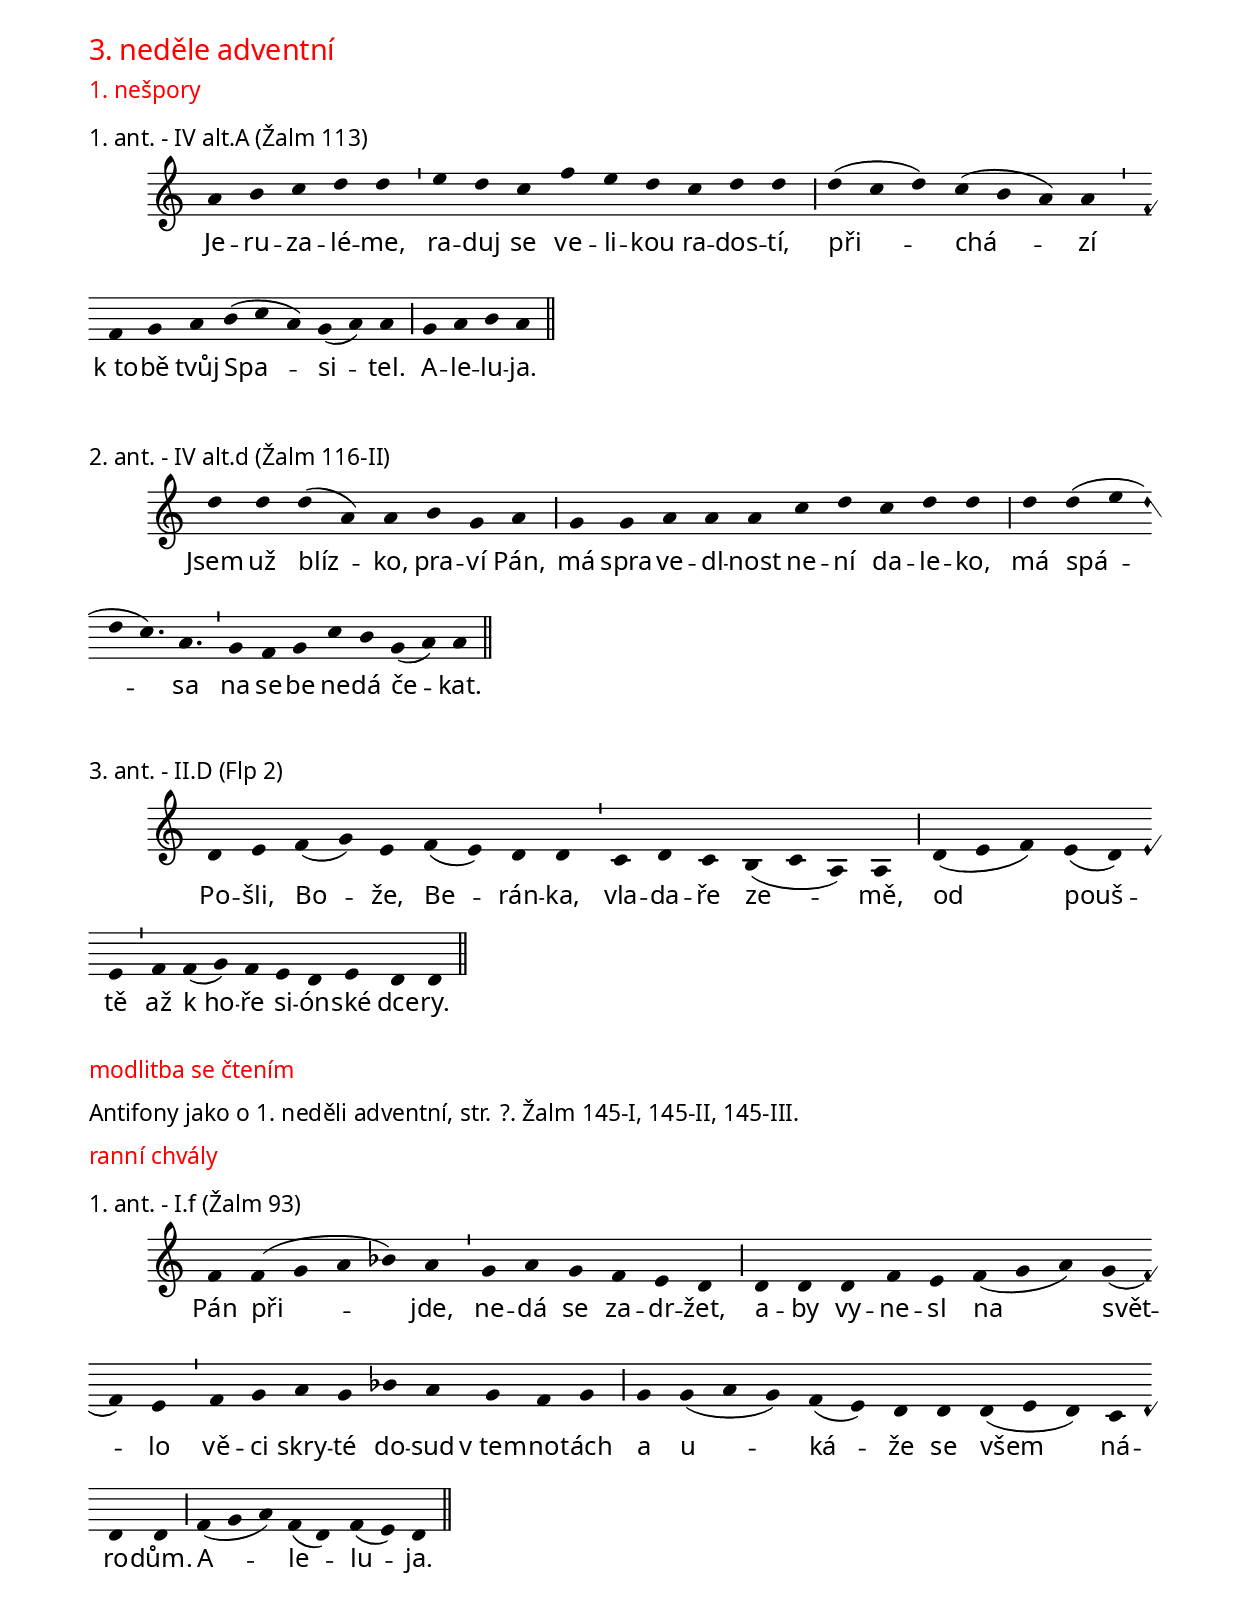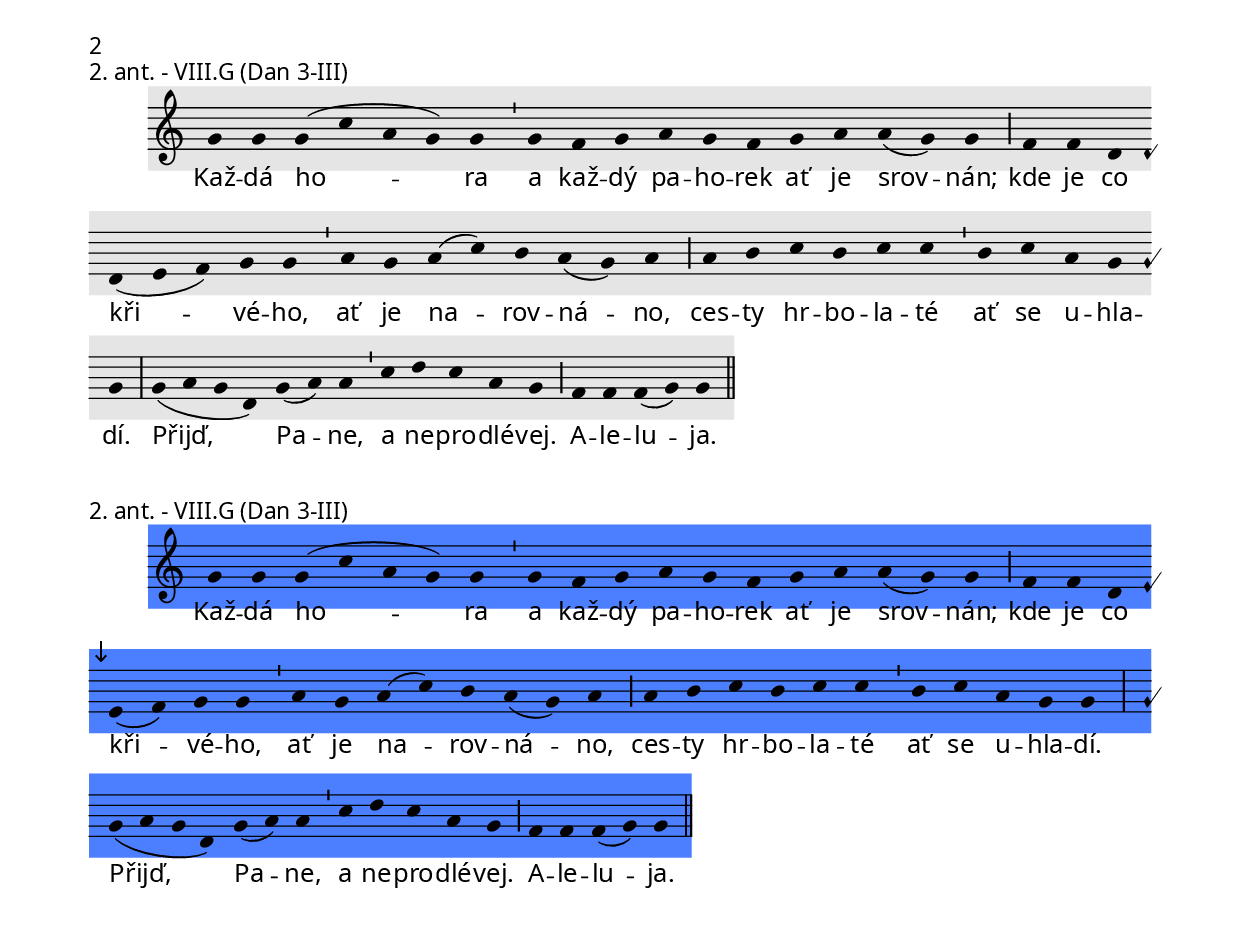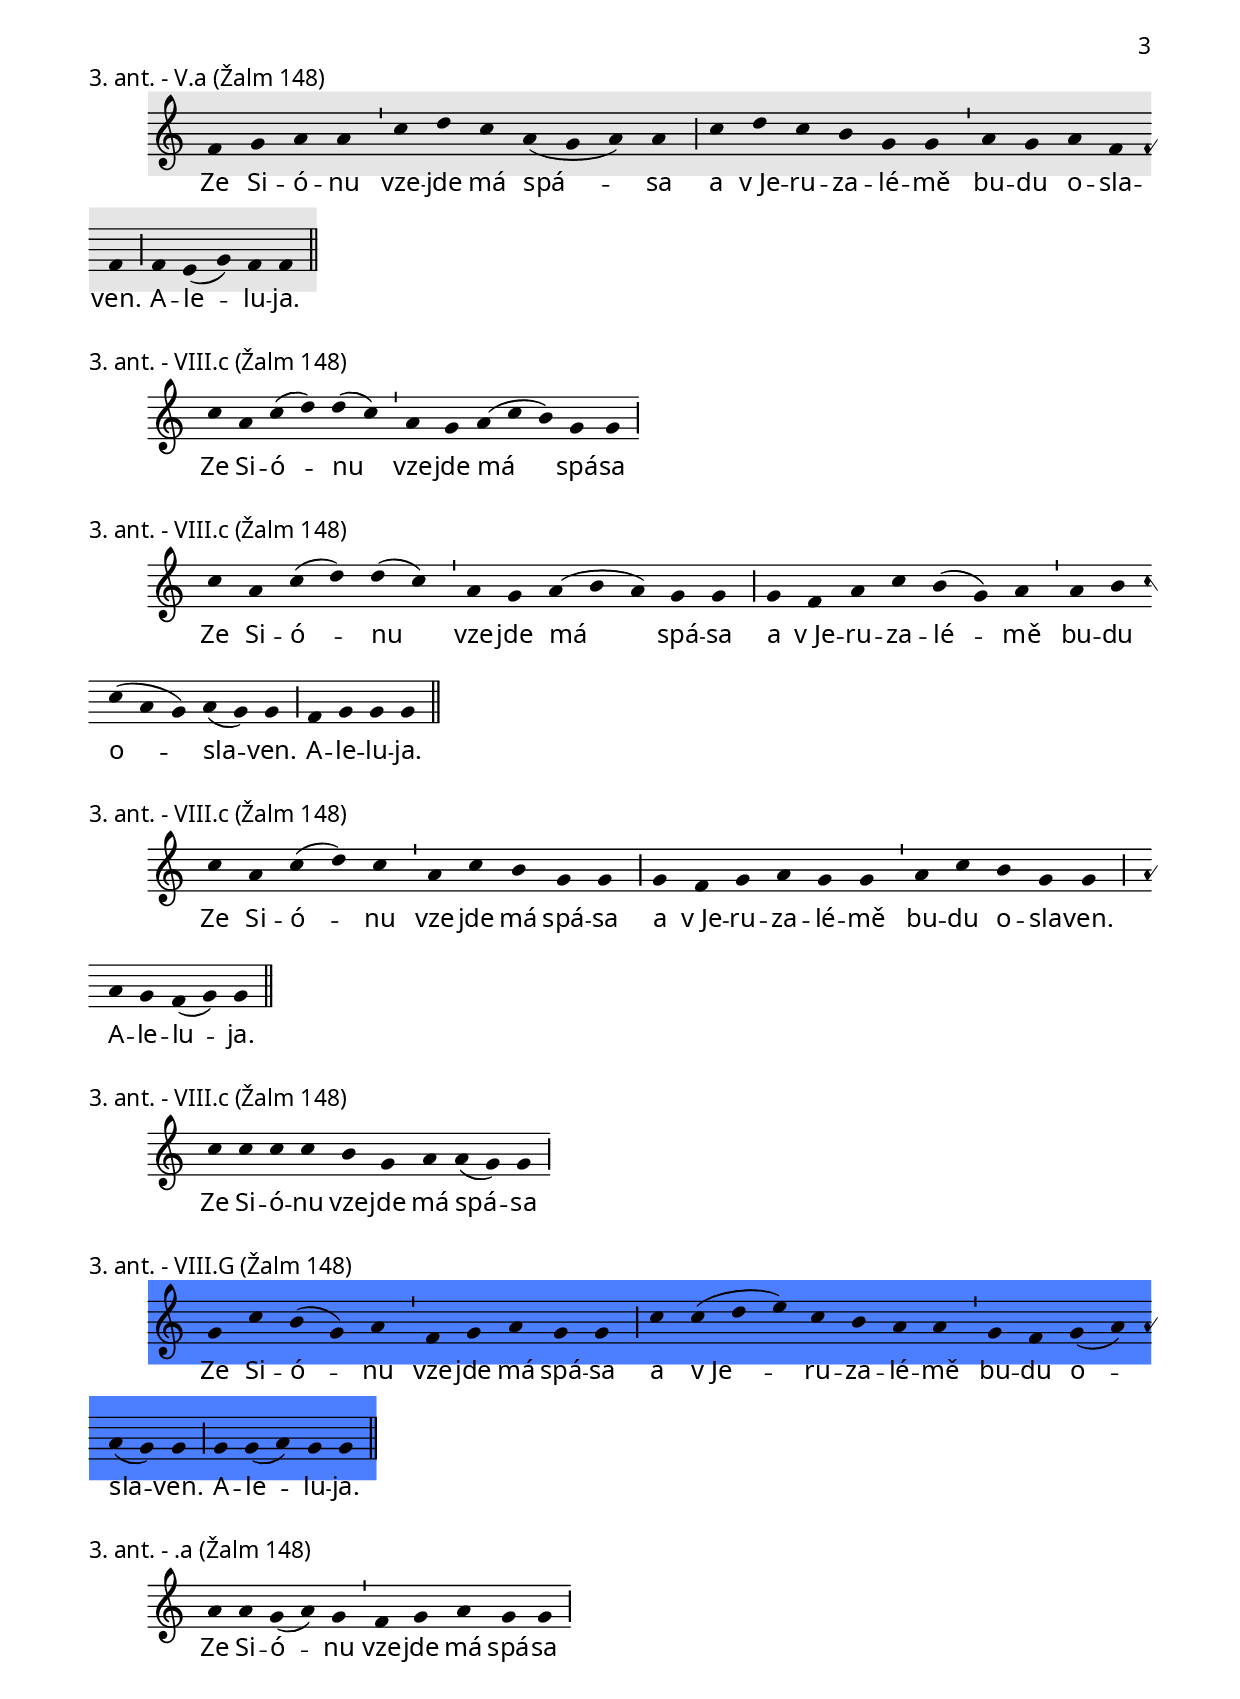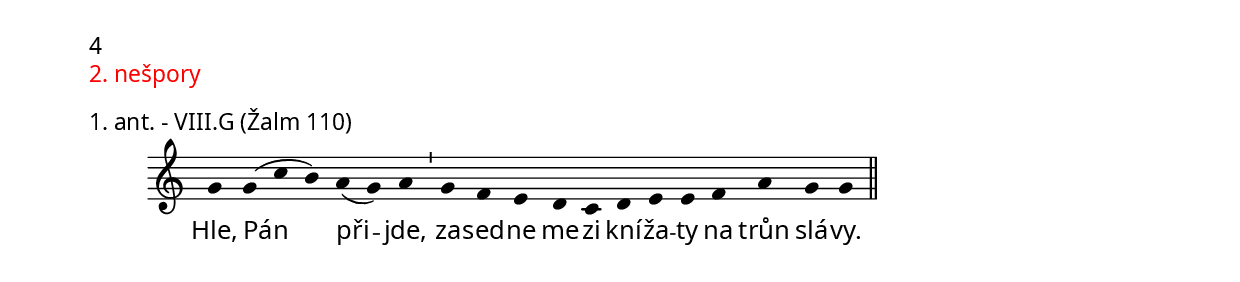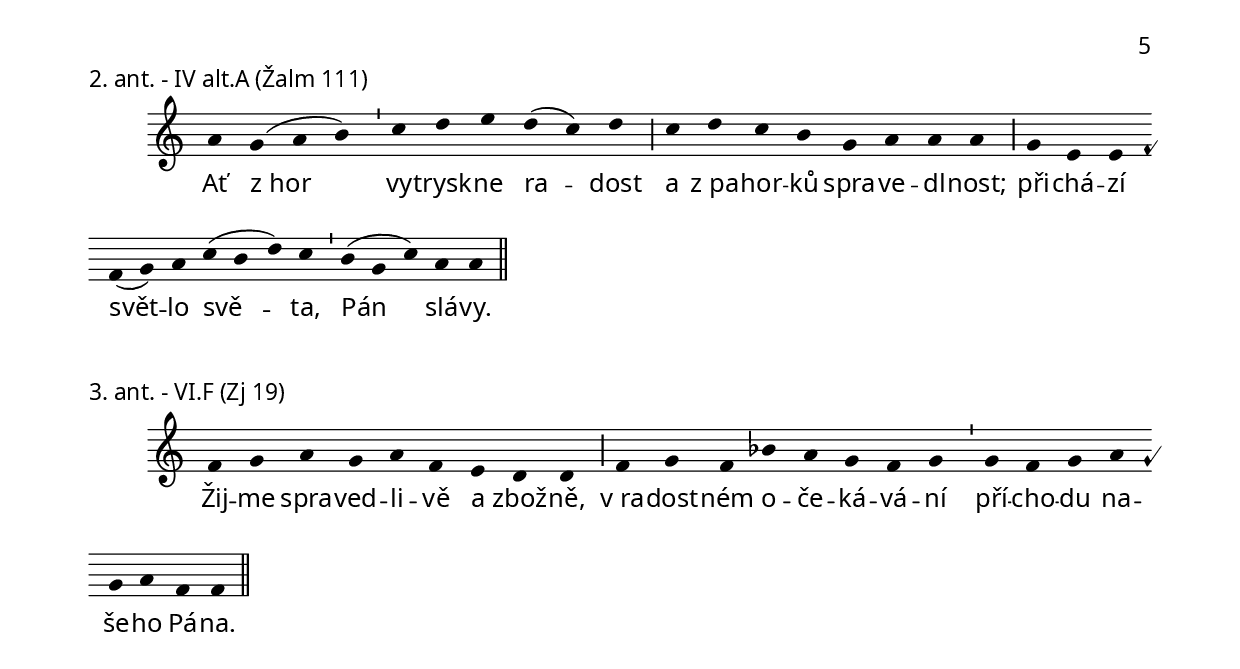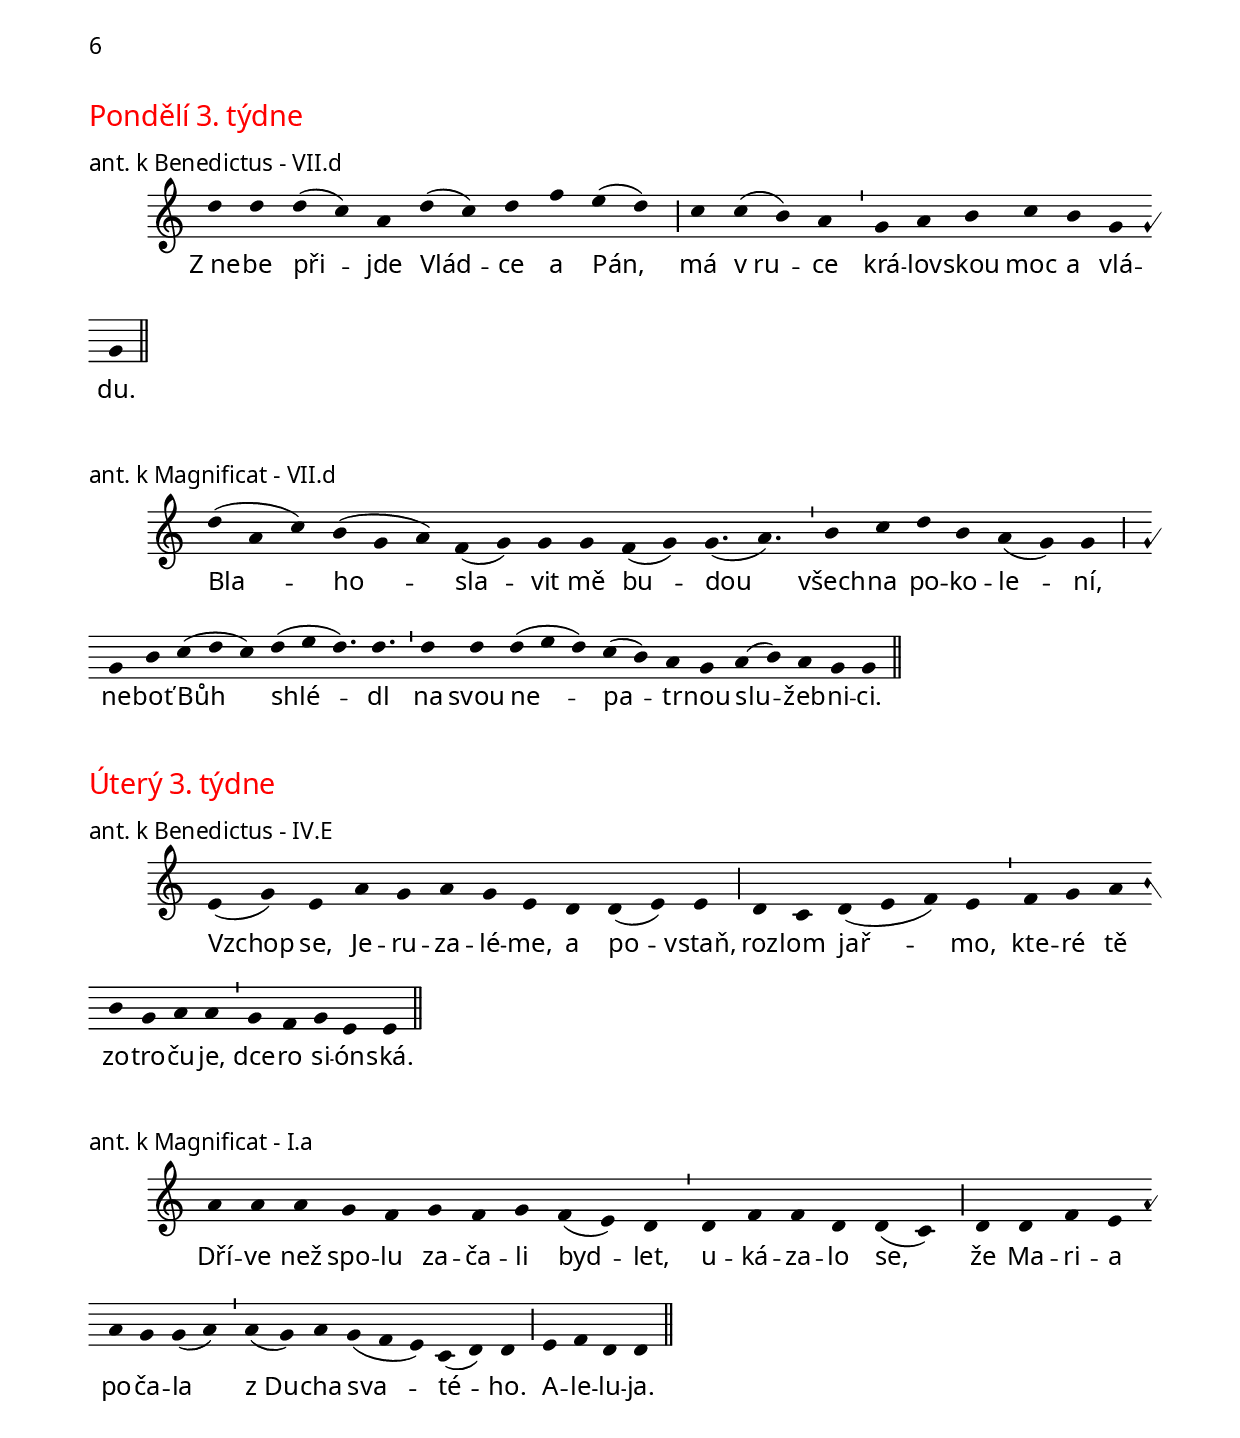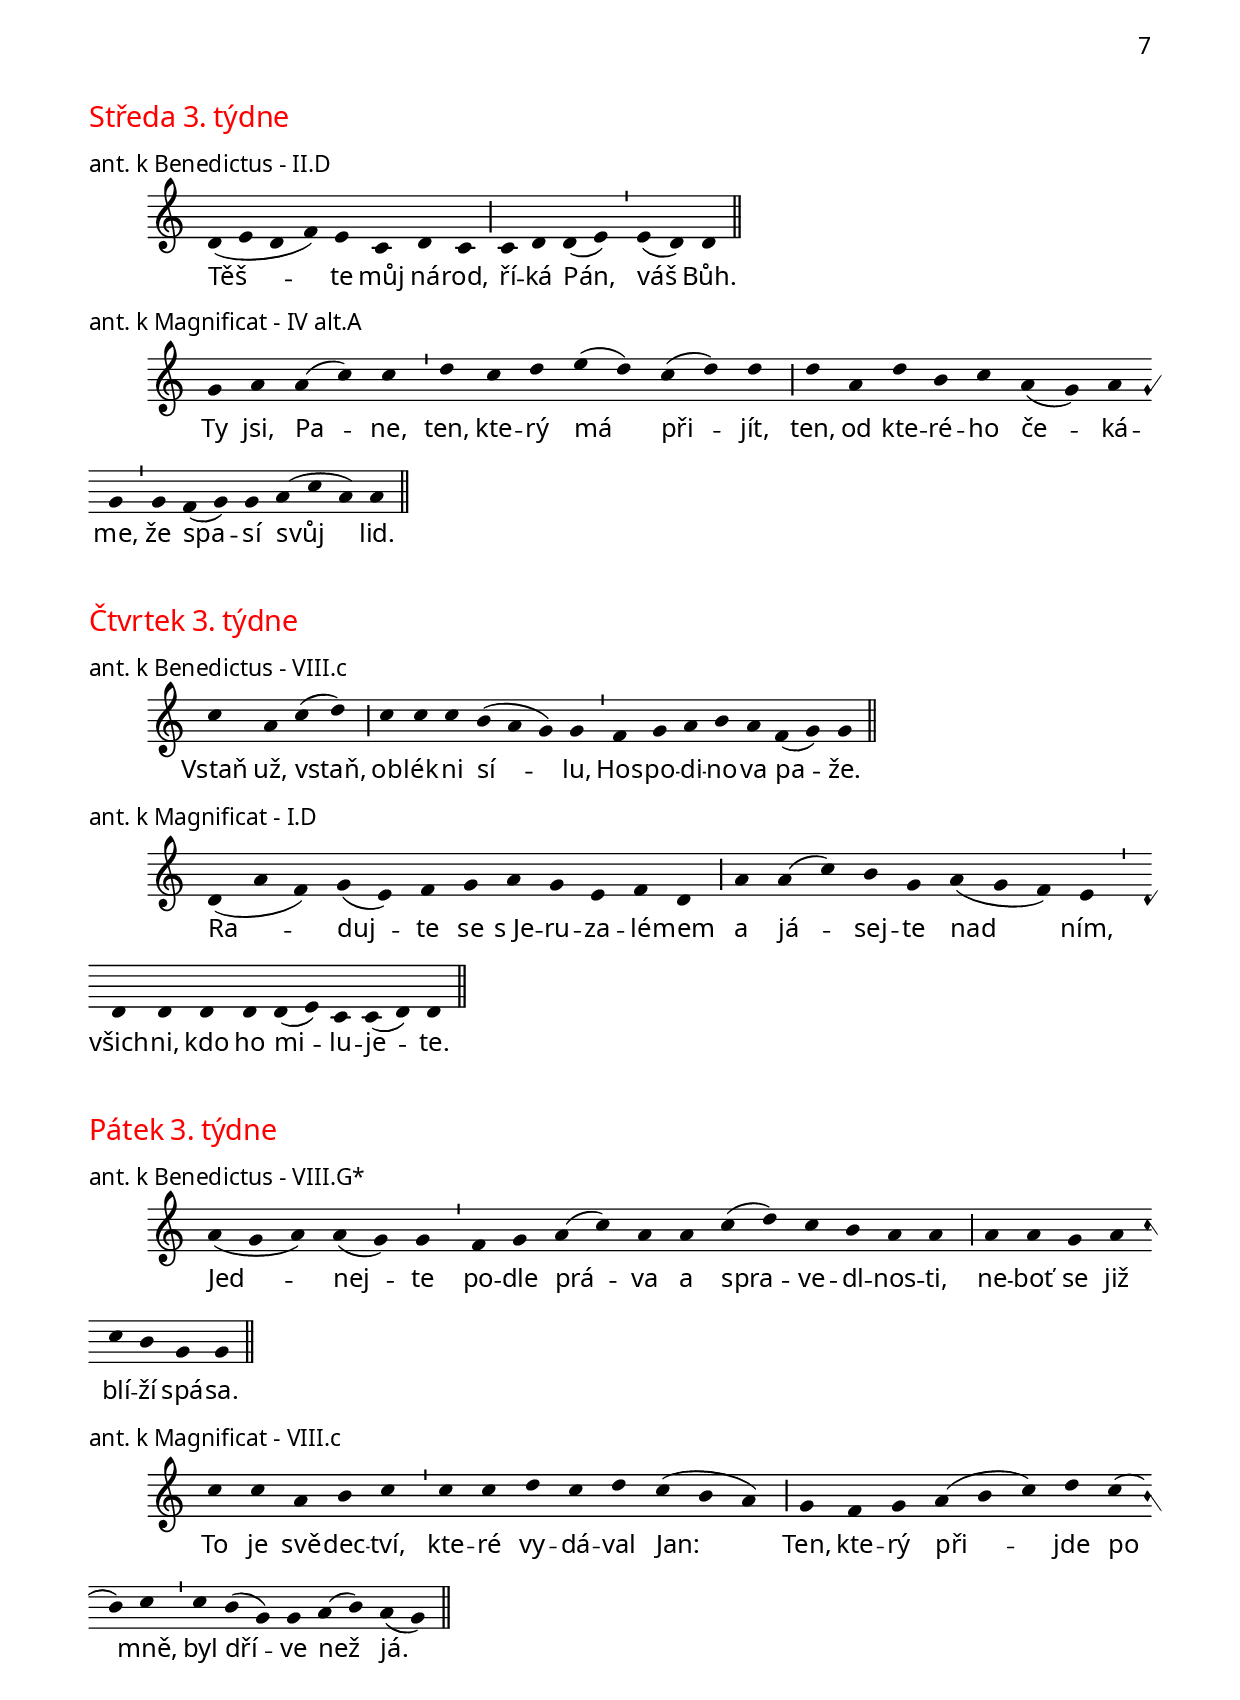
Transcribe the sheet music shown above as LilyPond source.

\include "../spolecne.ly"

\markup {\nadpisDen {3. neděle adventní}}

\markup {\nadpisHodinka {"1. nešpory"}}

\score {
  \relative c'' {
    \choralniRezim
    a4 b c d d \barMin
    e d c f e d c d d \barMaior
    d( c d) c( b a) a \barMin f g a b( c a) g( a) a \barMaior
    g a b a \barFinalis
  }
  \addlyrics {
    Je -- ru -- za -- lé -- me,
    ra -- duj se ve -- li -- kou ra -- dos -- tí,
    při -- chá -- zí k_to -- bě tvůj Spa -- si -- tel.
    A -- le -- lu -- ja.
  }
  \header {
    quid = "1. ant."
    modus = "IV alt"
    differentia = "A"
    psalmus = "Žalm 113"
    id = "ne-1ne-a1"
    piece = \markup {\sestavTitulek}
  }
}

\score {
  \relative c'' {
    \choralniRezim
    d4 d d( a) a b g a \barMaior
    g g a a a c d c d d \barMaior
    d d( e d c4.) a \barMin g4 f g c b g( a) a \barFinalis
  }
  \addlyrics {
    Jsem už blíz -- ko, pra -- ví Pán,
    má spra -- ve -- dl -- nost ne -- ní da -- le -- ko,
    má spá -- sa na se -- be ne -- dá če -- kat.
  }
  \header {
    quid = "2. ant."
    modus = "IV alt"
    differentia = "d"
    psalmus = "Žalm 116-II"
    id = "ne-1ne-a2"
    piece = \markup {\sestavTitulek}
  }
}

\score {
  \relative c' {
    \choralniRezim
    d4 e f( g) e f( e) d d \barMin
    c d c b( c a) a \barMaior
    d( e f) e( d) e \barMin f f( g) f e d e d d \barFinalis
  }
  \addlyrics {
    Po -- šli, Bo -- že, Be -- rán -- ka,
    vla -- da -- ře ze -- mě,
    od pouš -- tě až k_ho -- ře si -- ón -- ské dce -- ry.
  }
  \header {
    quid = "3. ant."
    modus = "II"
    differentia = "D"
    psalmus = "Flp 2"
    id = "ne-1ne-a3"
    piece = \markup {\sestavTitulek}
  }
}

\markup {\nadpisHodinka {"modlitba se čtením"}}

\markup\justify{
  Antifony jako o 1. neděli adventní,
  str. \concat{\page-ref #'adventNedeleIcteni "0" "?" . }
  Žalm 145-I, 145-II, 145-III.
}

\markup {\nadpisHodinka {"ranní chvály"}}

\score {
  \relative c' {
    \choralniRezim
    f4 f( g a bes) a \barMin g a g f e d \barMaior
    d d d f e f( g a) g( f) e \barMin
    f g a g bes a g f g \barMaior
    g g( a g) f( e) d d d( e d) c d d \barMaior
    f( g a) f( d) f( e) d \barFinalis
  }
  \addlyrics {
    Pán při -- jde, ne -- dá se za -- dr -- žet,
    a -- by vy -- ne -- sl na svět -- lo
    vě -- ci skry -- té do -- sud v_tem -- no -- tách
    a u -- ká -- že se všem ná -- ro -- dům.
    A -- le -- lu -- ja.
  }
  \header {
    quid = "1. ant."
    modus = "I"
    differentia = "f"
    psalmus = "Žalm 93"
    id = "ne-rch-a1"
    piece = \markup {\sestavTitulek}
  }
}

\pageBreak

\score {
  \relative c'' {
    \zvyraznovacSedy
    \choralniRezim
    g4 g g( c a g) g \barMin g f g a g f g a a( g) g \barMaior
    f f d d( e f) g g \barMin a g a( c) b a( g) a \barMaior
    a b c b c c \barMin b c a g g \barMax
    g( a g d) g( a) a \barMin c d c a g \barMaior
    f f f( g) g \barFinalis
  }
  \addlyrics {
    Kaž -- dá ho -- ra a kaž -- dý pa -- ho -- rek ať je srov -- nán;
    kde je co kři -- vé -- ho, ať je na -- rov -- ná -- no,
    ces -- ty hr -- bo -- la -- té ať se u -- hla -- dí.
    Přijď, Pa -- ne, a ne -- pro -- dlé -- vej.
    A -- le -- lu -- ja.
  }
  \header {
    quid = "2. ant."
    modus = "VIII"
    differentia = "G"
    psalmus = "Dan 3-III"
    placet = "_křivého_ by stačilo ef g g nebo podobně"
    id = "ne-rch-a2"
    piece = \markup {\sestavTitulek}
  }
}

\score {
  \relative c'' {
    \zvyraznovacModry
    \choralniRezim
    g4 g g( c a g) g \barMin g f g a g f g a a( g) g \barMaior
    f f d \mark\sipka e( f) g g \barMin a g a( c) b a( g) a \barMaior
    a b c b c c \barMin b c a g g \barMax
    g( a g d) g( a) a \barMin c d c a g \barMaior
    f f f( g) g \barFinalis
  }
  \addlyrics {
    Kaž -- dá ho -- ra a kaž -- dý pa -- ho -- rek ať je srov -- nán;
    kde je co kři -- vé -- ho, ať je na -- rov -- ná -- no,
    ces -- ty hr -- bo -- la -- té ať se u -- hla -- dí.
    Přijď, Pa -- ne, a ne -- pro -- dlé -- vej.
    A -- le -- lu -- ja.
  }
  \header {
    quid = "2. ant."
    modus = "VIII"
    differentia = "G"
    psalmus = "Dan 3-III"
    id = "ne-rch-a2"
    piece = \markup {\sestavTitulek}
  }
}

\pageBreak

\score {
  \relative c' {
    \zvyraznovacSedy
    \choralniRezim
    f4 g a a \barMin c d c a( g a) a \barMaior
    c d c b g g \barMin a g a f f \barMaior
    f e( g) f f \barFinalis
  }
  \addlyrics {
    Ze Si -- ó -- nu vze -- jde má spá -- sa
    a v_Je -- ru -- za -- lé -- mě bu -- du o -- sla -- ven.
    A -- le -- lu -- ja.
  }
  \header {
    quid = "3. ant."
    modus = "V"
    differentia = "a"
    psalmus = "Žalm 148"
    placet = "asi by šla lépe"
    id = "ne-rch-a3"
    piece = \markup {\sestavTitulek}
  }
}

\score {
  \relative c'' {
    \choralniRezim
    c4 a c( d) d( c) \barMin a g a( c b) g g \barMaior
    
  }
  \addlyrics {
    Ze Si -- ó -- nu vze -- jde má spá -- sa
    a v_Je -- ru -- za -- lé -- mě bu -- du o -- sla -- ven.
    A -- le -- lu -- ja.
  }
  \header {
    quid = "3. ant."
    modus = "VIII"
    differentia = "c"
    psalmus = "Žalm 148"
    id = "ne-rch-a3"
    piece = \markup {\sestavTitulek}
  }
}

\score {
  \relative c'' {
    \choralniRezim
    c4 a c( d) d( c) \barMin a g a( b a) g g \barMaior
    g f a c b( g) a \barMin a b c( a g) a( g) g \barMaior
    f g g g \barFinalis
  }
  \addlyrics {
    Ze Si -- ó -- nu vze -- jde má spá -- sa
    a v_Je -- ru -- za -- lé -- mě bu -- du o -- sla -- ven.
    A -- le -- lu -- ja.
  }
  \header {
    quid = "3. ant."
    modus = "VIII"
    differentia = "c"
    psalmus = "Žalm 148"
    id = "ne-rch-a3"
    piece = \markup {\sestavTitulek}
  }
}

\score {
  \relative c'' {
    \choralniRezim
    c4 a c( d) c \barMin a c b g g \barMaior
    g f g a g g \barMin a c b g g \barMaior
    a g f( g) g \barFinalis
  }
  \addlyrics {
    Ze Si -- ó -- nu vze -- jde má spá -- sa
    a v_Je -- ru -- za -- lé -- mě bu -- du o -- sla -- ven.
    A -- le -- lu -- ja.
  }
  \header {
    quid = "3. ant."
    modus = "VIII"
    differentia = "c"
    psalmus = "Žalm 148"
    id = "ne-rch-a3"
    piece = \markup {\sestavTitulek}
  }
}

\score {
  \relative c'' {
    \choralniRezim
    c4 c c c b g a a( g) g \barMaior
    
  }
  \addlyrics {
    Ze Si -- ó -- nu vze -- jde má spá -- sa
    a v_Je -- ru -- za -- lé -- mě bu -- du o -- sla -- ven.
    A -- le -- lu -- ja.
  }
  \header {
    quid = "3. ant."
    modus = "VIII"
    differentia = "c"
    psalmus = "Žalm 148"
    id = "ne-rch-a3"
    piece = \markup {\sestavTitulek}
  }
}

\score {
  \relative c'' {
    \zvyraznovacModry
    \choralniRezim
    g4 c b( g) a \barMin f g a g g \barMaior
    c c( d e) c b a a \barMin g f g( a) a( g) g \barMaior
    g g( a) g g \barFinalis
  }
  \addlyrics {
    Ze Si -- ó -- nu vze -- jde má spá -- sa
    a v_Je -- ru -- za -- lé -- mě bu -- du o -- sla -- ven.
    A -- le -- lu -- ja.
  }
  \header {
    quid = "3. ant."
    modus = "VIII"
    differentia = "G"
    psalmus = "Žalm 148"
    id = "ne-rch-a3"
    piece = \markup {\sestavTitulek}
  }
}

\score {
  \relative c'' {
    \choralniRezim
    a4 a g( a) g \barMin f g a g g \barMaior
    
  }
  \addlyrics {
    Ze Si -- ó -- nu vze -- jde má spá -- sa
    a v_Je -- ru -- za -- lé -- mě bu -- du o -- sla -- ven.
    A -- le -- lu -- ja.
  }
  \header {
    quid = "3. ant."
    modus = ""
    differentia = "a"
    psalmus = "Žalm 148"
    id = "ne-rch-a3"
    piece = \markup {\sestavTitulek}
  }
}

\pageBreak

\markup {\nadpisHodinka {"2. nešpory"}}

\score {
  \relative c'' {
    \choralniRezim
    g4 g( c b) a( g) a \barMin
    g f e d c d e e f a g g \barFinalis
  }
  \addlyrics {
    Hle, Pán při -- jde,
    za -- sed -- ne me -- zi kní -- ža -- ty na trůn slá -- vy.
  }
  \header {
    quid = "1. ant."
    modus = "VIII"
    differentia = "G"
    psalmus = "Žalm 110"
    placet = "druhá část není hezká a zbytečně zvětšuje rozsah"
    id = "ne-2ne-a1"
    piece = \markup {\sestavTitulek}
  }
}

\pageBreak

\score {
  \relative c'' {
    \choralniRezim
    a4 g( a b) \barMin c d e d( c) d \barMaior
    c d c b g a a a \barMaior
    g e e f( g) a c( b d) c \barMin b( g c) a a \barFinalis
  }
  \addlyrics {
    Ať z_hor vy -- trysk -- ne ra -- dost
    a z_pa -- hor -- ků spra -- ve -- dl -- nost;
    při -- chá -- zí svět -- lo svě -- ta, Pán slá -- vy.
  }
  \header {
    quid = "2. ant."
    modus = "IV alt"
    differentia = "A"
    psalmus = "Žalm 111"
    id = "ne-2ne-a2"
    piece = \markup {\sestavTitulek}
  }
}

\score {
  \relative c' {
    \choralniRezim
    f4 g a g a f e d d \barMaior
    f g f bes a g f g \barMin
    g f g a g a f f \barFinalis
  }
  \addlyrics {
    Žij -- me spra -- ved -- li -- vě a zbož -- ně,
    % a přitom očekávejme v blažené naději % ne, to zní hrozně; to bych se styděl i vyslovit - natož pro to hledat nápěv...
    % pří -- chod na -- še -- ho Pá -- na.
    v_ra -- dost -- ném o -- če -- ká -- vá -- ní
    pří -- cho -- du na -- še -- ho Pá -- na.
  }
  \header {
    quid = "3. ant."
    modus = "VI"
    differentia = "F"
    psalmus = "Zj 19"
    placet = "s tou si alespoň zkusit trochu pohrát"
    id = "ne-2ne-a3"
    piece = \markup {\sestavTitulek}
  }
}

\pageBreak

\markup {\nadpisDen {Pondělí 3. týdne}}

\score {
  \relative c'' {
    \choralniRezim
    d4 d d( c) a d( c) d f e( d) \barMaior
    c c( b) a \barMin g a b c b g g \barFinalis
  }
  \addlyrics {
    Z_ne -- be při -- jde Vlád -- ce a Pán,
    má v_ru -- ce krá -- lov -- skou moc a vlá -- du.
  }
  \header {
    quid = "ant. k Benedictus"
    modus = "VII"
    differentia = "d"
    psalmus = ""
    id = ""
    piece = \markup {\sestavTitulekBezZalmu}
  }
}

\score {
  \relative c'' {
    \choralniRezim
    d4( a c) b( g a) f( g) g g f( g) g4.( a) \barMin
    b4 c d b a( g) g \barMaior
    g b c( d c) d( e d4.) d \barMin
    d4 d d( e d) c( b) a g a( b) a g g \barFinalis
  }
  \addlyrics {
    Bla -- ho -- sla -- vit mě bu -- dou
    všech -- na po -- ko -- le -- ní,
    ne -- boť Bůh shlé -- dl
    na svou ne -- pa -- tr -- nou slu -- žeb -- ni -- ci.
  }
  \header {
    quid = "ant. k Magnificat"
    modus = "VII"
    differentia = "d"
    psalmus = "Magnificat"
    id = ""
    fons = "mariánské commune, 1. nešp., k Magnificat; bez aleluja"
    fial = "fial://commune/commune_maria.ly#1ne-amag2?-aleluja"
    piece = \markup {\sestavTitulekBezZalmu}
  }
}

\markup {\nadpisDen {Úterý 3. týdne}}

\score {
  \relative c' {
    \choralniRezim
    e4( g) e a g a g e d d( e) e \barMaior
    d c d( e f) e \barMin f g a b g a a \barMin
    g f g e e \barFinalis
  }
  \addlyrics {
    Vzchop se, Je -- ru -- za -- lé -- me, a po -- vstaň,
    roz -- lom jař -- mo, kte -- ré tě zo -- tro -- ču -- je,
    dce -- ro si -- ón -- ská.
  }
  \header {
    quid = "ant. k Benedictus"
    modus = "IV"
    differentia = "E"
    psalmus = ""
    id = ""
    piece = \markup {\sestavTitulekBezZalmu}
  }
}

%{
  % tak, jak je, ta melodie nedrzi pohromade, ale nechci ji ztratit.
\score {
  \relative c' {
    \choralniRezim
    d4( e) e e e e f e d e d \barMin
    c d c( b) a b \barMaior
    c d( e) f e d( g) g( f) e \barMin
    f f e( f) d c \barMin d f e( d) d \barFinalis
  }
  \addlyrics {
    Dří -- ve než spo -- lu za -- ča -- li byd -- let,
    u -- ká -- za -- lo se,
    že Ma -- ri -- a po -- ča -- la
    z_Du -- cha sva -- té -- ho.
    A -- le -- lu -- ja.
  }
  \header {
    quid = "ant. k Magnificat"
    modus = "II"
    differentia = "D"
    psalmus = ""
    id = ""
    piece = \markup {\sestavTitulekBezZalmu}
  }
}
%}

\score {
  \relative c'' {
    \choralniRezim
    a4 a a g f g f g f( e) d \barMin
    d f f d d( c) \barMaior
    d d f e a g g( a) \barMin
    a( g) a g( f e) c( d) d \barMaior
    e f d d \barFinalis
  }
  \addlyrics {
    Dří -- ve než spo -- lu za -- ča -- li byd -- let,
    u -- ká -- za -- lo se,
    že Ma -- ri -- a po -- ča -- la
    z_Du -- cha sva -- té -- ho.
    A -- le -- lu -- ja.
  }
  \header {
    quid = "ant. k Magnificat"
    modus = "I"
    differentia = "a"
    psalmus = ""
    id = ""
    piece = \markup {\sestavTitulekBezZalmu}
  }
}

\pageBreak % ZLOM

\markup {\nadpisDen {Středa 3. týdne}}

\score {
  \relative c' {
    \choralniRezim
    d( e d f) e c d c \barMaior
    c d d( e) \barMin e( d) d \barFinalis
  }
  \addlyrics {
    Těš -- te můj ná -- rod,
    ří -- ká Pán, váš Bůh.
  }
  \header {
    quid = "ant. k Benedictus"
    modus = "II"
    differentia = "D"
    psalmus = ""
    id = ""
    piece = \markup {\sestavTitulekBezZalmu}
  }
}

\score {
  \relative c'' {
    \choralniRezim
    g4 a a( c) c \barMin d c d e( d) c( d) d \barMaior
    d4 a d b c a( g) a g \barMin g f( g) g a( c a) a \barFinalis
  }
  \addlyrics {
    Ty jsi, Pa -- ne, ten, kte -- rý má při -- jít,
    ten, od kte -- ré -- ho če -- ká -- me, že spa -- sí svůj lid.
  }
  \header {
    quid = "ant. k Magnificat"
    modus = "IV alt"
    differentia = "A"
    psalmus = ""
    id = ""
    fons = "jeden ze stereotypních grego nápěvů"
    piece = \markup {\sestavTitulekBezZalmu}
  }
}

\markup {\nadpisDen {Čtvrtek 3. týdne}}

\score {
  \relative c'' {
    \choralniRezim
    c4 a c( d) \barMaior
    c c c b( a g) g \barMin f g a b a f( g) g \barFinalis
  }
  \addlyrics {
    Vstaň už, vstaň,
    ob -- lék -- ni sí -- lu, Hos -- po -- di -- no -- va pa -- že.
  }
  \header {
    quid = "ant. k Benedictus"
    modus = "VIII"
    differentia = "c"
    psalmus = ""
    id = ""
    piece = \markup {\sestavTitulekBezZalmu}
  }
}

\score {
  \relative c' {
    \choralniRezim
    d4( a' f) g( e) f g a g e f d \barMaior
    a' a( c) b g a( g f) e \barMin
    d d d d d( e) c c( d) d \barFinalis
  }
  \addlyrics {
    Ra -- duj -- te se s_Je -- ru -- za -- lé -- mem
    a já -- sej -- te nad ním,
    všich -- ni, kdo ho mi -- lu -- je -- te.
  }
  \header {
    quid = "ant. k Magnificat"
    modus = "I"
    differentia = "D"
    psalmus = ""
    id = ""
    fons = "o posv. kostela, 1. nešp., k Magnificat; bez aleluja"
    fial = "fial://commune/commune_kostel.ly#1ne-amag?-aleluja"
    piece = \markup {\sestavTitulekBezZalmu}
  }
}

\markup {\nadpisDen {Pátek 3. týdne}}

\score {
  \relative c'' {
    \choralniRezim
    a4( g a) a( g) g \barMin f g a( c) a a c( d) c b a a \barMaior
    a a g a c b g g \barFinalis
  }
  \addlyrics {
    Jed -- nej -- te po -- dle prá -- va a spra -- ve -- dl -- nos -- ti,
    ne -- boť se již blí -- ží spá -- sa.
  }
  \header {
    quid = "ant. k Benedictus"
    modus = "VIII"
    differentia = "G*"
    psalmus = ""
    id = ""
    piece = \markup {\sestavTitulekBezZalmu}
  }
}

\score {
  \relative c'' {
    \choralniRezim
    c4 c a b c \barMin c c d c d c( b a) \barMaior
    g f g a( b c) d c( b) c \barMin c b( g) g a( b) a( g) \barFinalis
  }
  \addlyrics {
    To je svě -- dec -- tví, kte -- ré vy -- dá -- val Jan:
    Ten, kte -- rý při -- jde po mně, byl dří -- ve než já.
  }
  \header {
    quid = "ant. k Magnificat"
    modus = "VIII"
    differentia = "c"
    psalmus = ""
    id = ""
    piece = \markup {\sestavTitulekBezZalmu}
  }
}

\markup\justify\italic{
  Sobota má texty z příslušného dne v předvánočním týdnu.
}
